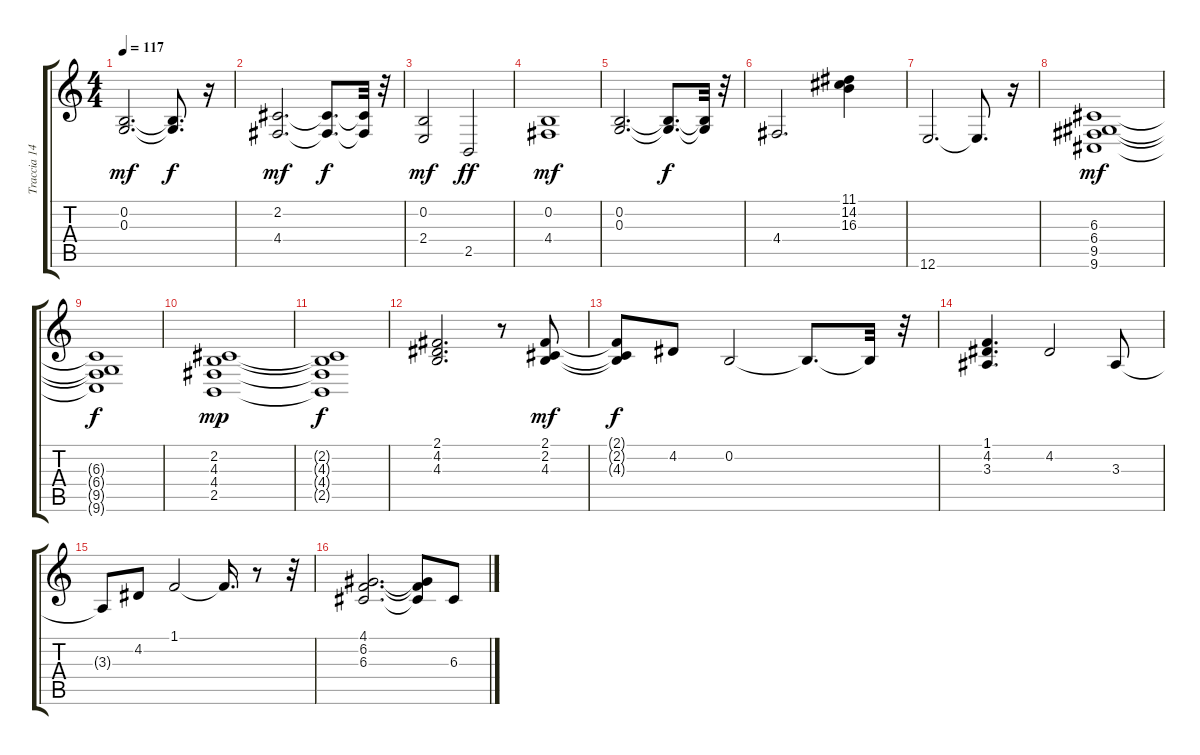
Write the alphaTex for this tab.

\track ("Traccia 14" "Traccia 14") {instrument electricpiano2}
\staff {score tabs}
\tuning (E4 B3 G3 D3 A2 E2) {hide}
\ts (4 4)
\tempo 117
\clef g2
\ks c
(0.2 0.3).2{d dy mf} (0.2{t} 0.3{t}).8{d dy f} r.16 |
(2.2 4.4).2{d dy mf} (2.2{t} 4.4{t}).8{d dy f} (2.2{t} 4.4{t}).32 r.32 |
(0.2 2.4).2{dy mf} 2.5.2{dy ff} |
(0.2 4.4).1{dy mf} |
(0.2 0.3).2{d} (0.2{t} 0.3{t}).8{d dy f} (0.2{t} 0.3{t}).32 r.32 |
4.4.2{d} (11.1 14.2 16.3).4 |
12.6.2{d} 12.6{t}.8{d} r.16 |
(6.3 6.4 9.5 9.6).1{dy mf} |
(6.3{t} 6.4{t} 9.5{t} 9.6{t}).1{dy f} |
(2.2 4.3 4.4 2.5).1{dy mp} |
(2.2{t} 4.3{t} 4.4{t} 2.5{t}).1{dy f} |
(2.1 4.2 4.3).2{d} r.8 (2.1 2.2 4.3).8{dy mf} |
(2.1{t} 2.2{t} 4.3{t}).8{dy f} 4.2.8 0.2.2 0.2{t}.8{d} 0.2{t}.32 r.32 |
(1.1 4.2 3.3).4{d} 4.2.2 3.3.8 |
3.3{t}.8 4.2.8 1.1.2 1.1{t}.16{d} r.8 r.32 |
(4.1 6.2 6.3).2{d} (4.1{t} 6.2{t} 6.3{t}).8 6.3.8
